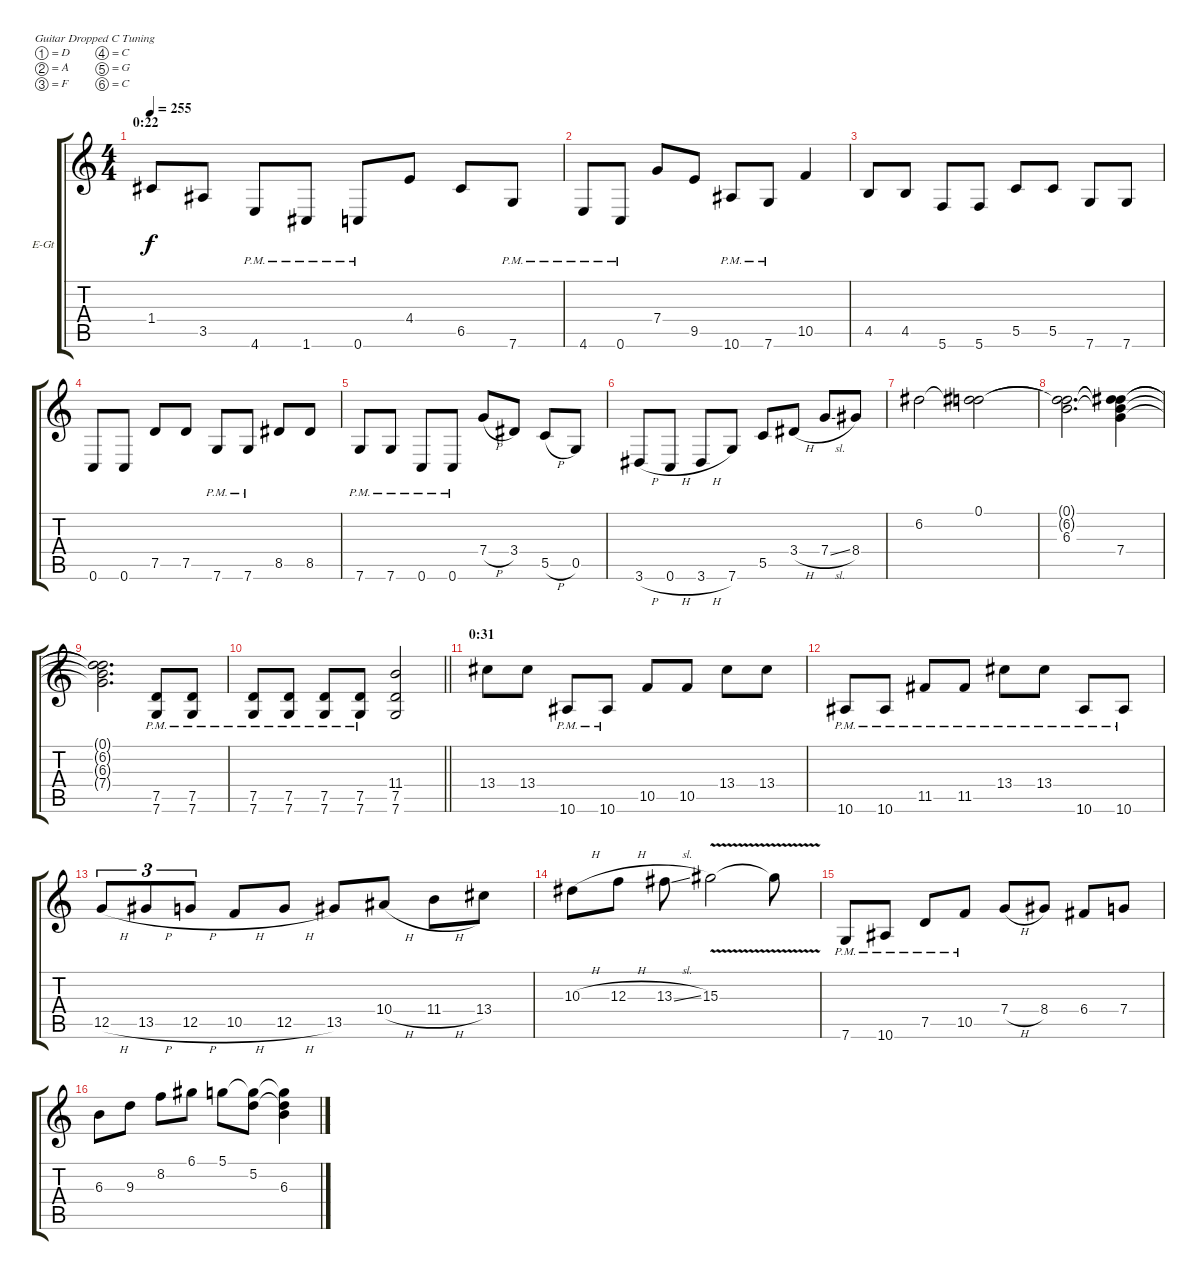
\bracketExtendMode groupsimilarinstruments
\firstSystemTrackNameOrientation horizontal
\otherSystemsTrackNameOrientation horizontal
\track ("Left Guitar" "E-Gt") {instrument distortionguitar}
\staff {score tabs}
\tuning (D4 A3 F3 C3 G2 C2)
\ts (4 4)
\beaming (8 2 2 2 2)
\section ("" "0:22")
\tempo 255
\clef g2
\ks c
1.4.8{dy f} 3.5.8 4.6{pm}.8 1.6{pm}.8 0.6{pm}.8 4.4.8 6.5.8 7.6{pm}.8 |
4.6{pm}.8 0.6{pm}.8 7.4.8 9.5.8 10.6{pm}.8 7.6{pm}.8 10.5.4 |
4.5.8 4.5.8 5.6.8 5.6.8 5.5.8 5.5.8 7.6.8 7.6.8 |
0.6.8 0.6.8 7.5.8 7.5.8 7.6{pm}.8 7.6{pm}.8 8.5.8 8.5.8 |
7.6{pm}.8 7.6{pm}.8 0.6{pm}.8 0.6{pm}.8 7.4{h}.8 3.4.8 5.5{h}.8 0.5.8 |
3.6{h}.8 0.6{h}.8 3.6{h}.8 7.6.8 5.5.8 3.4{h}.8 7.4{sl}.8 8.4.8 |
6.2.2 (0.1 6.2{t}).2 |
(0.1{t} 6.2{t} 6.3).2{d} (0.1{t} 6.2{t} 6.3{t} 7.4).4 |
(0.1{t} 6.2{t} 6.3{t} 7.4{t}).2{d} (7.5{pm} 7.6{pm}).8 (7.5{pm} 7.6{pm}).8 |
\barLineRight lightlight
(7.5{pm} 7.6{pm}).8 (7.5{pm} 7.6{pm}).8 (7.5{pm} 7.6{pm}).8 (7.5{pm} 7.6{pm}).8 (11.4 7.5 7.6).2 |
\section ("" "0:31")
13.4.8 13.4.8 10.6{pm}.8 10.6{pm}.8 10.5.8 10.5.8 13.4.8 13.4.8 |
10.6{pm}.8 10.6{pm}.8 11.5{pm}.8 11.5{pm}.8 13.4{pm}.8 13.4{pm}.8 10.6{pm}.8 10.6{pm}.8 |
12.5{h}.8{tu (3 2)} 13.5{h}.8{tu (3 2)} 12.5{h}.8{tu (3 2)} 10.5{h}.8 12.5{h}.8 13.5.8 10.4{h}.8 11.4{h}.8 13.4.8 |
10.3{h}.8 12.3{h}.8 13.3{sl}.8 15.3{v}.2 15.3{v t}.8 |
7.6{pm}.8 10.6{pm}.8 7.5{pm}.8 10.5{pm}.8 7.4{h}.8 8.4.8 6.4.8 7.4.8 |
6.3.8 9.3.8 8.2.8 6.1.8 5.1.8 (5.1{t} 5.2).8 (5.1{t} 5.2{t} 6.3).4
